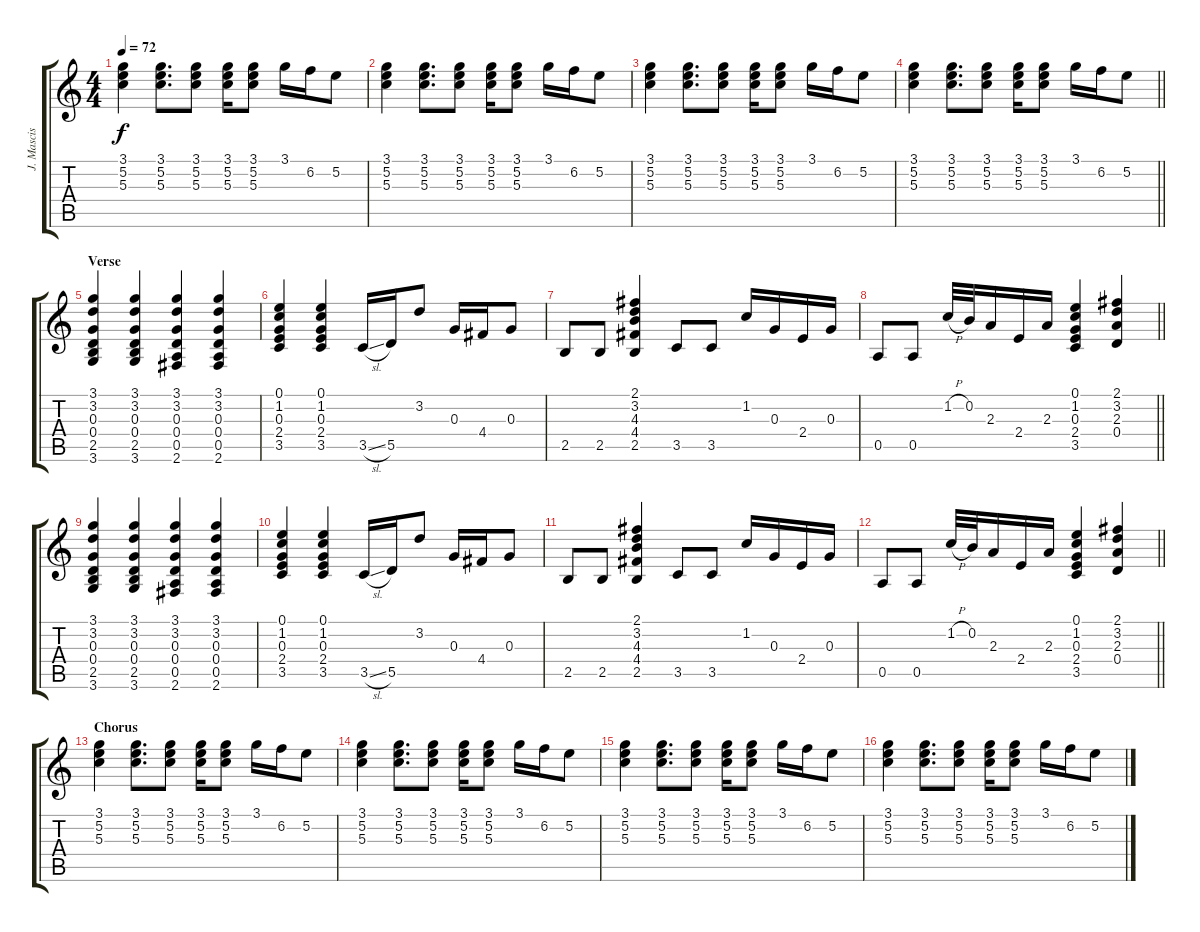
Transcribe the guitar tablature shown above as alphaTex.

\track ("J. Mascis acoustic" "J. Mascis ") {mute instrument acousticguitarsteel}
\staff {score tabs}
\tuning (E4 B3 G3 D3 A2 E2) {hide}
\ts (4 4)
\tempo 72
\clef g2
\ks c
(3.1 5.2 5.3).4{dy f} (3.1 5.2 5.3).8{d} (3.1 5.2 5.3).8 (3.1 5.2 5.3).16 (3.1 5.2 5.3).8 3.1.16 6.2.16 5.2.8 |
(3.1 5.2 5.3).4 (3.1 5.2 5.3).8{d} (3.1 5.2 5.3).8 (3.1 5.2 5.3).16 (3.1 5.2 5.3).8 3.1.16 6.2.16 5.2.8 |
(3.1 5.2 5.3).4 (3.1 5.2 5.3).8{d} (3.1 5.2 5.3).8 (3.1 5.2 5.3).16 (3.1 5.2 5.3).8 3.1.16 6.2.16 5.2.8 |
\barLineRight lightlight
(3.1 5.2 5.3).4 (3.1 5.2 5.3).8{d} (3.1 5.2 5.3).8 (3.1 5.2 5.3).16 (3.1 5.2 5.3).8 3.1.16 6.2.16 5.2.8 |
\section ("" "Verse")
(3.1 3.2 0.3 0.4 2.5 3.6).4 (3.1 3.2 0.3 0.4 2.5 3.6).4 (3.1 3.2 0.3 0.4 0.5 2.6).4 (3.1 3.2 0.3 0.4 0.5 2.6).4 |
(0.1 1.2 0.3 2.4 3.5).4 (0.1 1.2 0.3 2.4 3.5).4 3.5{sl}.16 5.5.16 3.2.8 0.3.16 4.4.16 0.3.8 |
2.5.8 2.5.8 (2.1 3.2 4.3 4.4 2.5).4 3.5.8 3.5.8 1.2.16 0.3.16 2.4.16 0.3.16 |
\barLineRight lightlight
0.5.8 0.5.8 1.2{h}.32 0.2.32 2.3.16 2.4.16 2.3.16 (0.1 1.2 0.3 2.4 3.5).4 (2.1 3.2 2.3 0.4).4 |
(3.1 3.2 0.3 0.4 2.5 3.6).4 (3.1 3.2 0.3 0.4 2.5 3.6).4 (3.1 3.2 0.3 0.4 0.5 2.6).4 (3.1 3.2 0.3 0.4 0.5 2.6).4 |
(0.1 1.2 0.3 2.4 3.5).4 (0.1 1.2 0.3 2.4 3.5).4 3.5{sl}.16 5.5.16 3.2.8 0.3.16 4.4.16 0.3.8 |
2.5.8 2.5.8 (2.1 3.2 4.3 4.4 2.5).4 3.5.8 3.5.8 1.2.16 0.3.16 2.4.16 0.3.16 |
\barLineRight lightlight
0.5.8 0.5.8 1.2{h}.32 0.2.32 2.3.16 2.4.16 2.3.16 (0.1 1.2 0.3 2.4 3.5).4 (2.1 3.2 2.3 0.4).4 |
\section ("" "Chorus")
(3.1 5.2 5.3).4 (3.1 5.2 5.3).8{d} (3.1 5.2 5.3).8 (3.1 5.2 5.3).16 (3.1 5.2 5.3).8 3.1.16 6.2.16 5.2.8 |
(3.1 5.2 5.3).4 (3.1 5.2 5.3).8{d} (3.1 5.2 5.3).8 (3.1 5.2 5.3).16 (3.1 5.2 5.3).8 3.1.16 6.2.16 5.2.8 |
(3.1 5.2 5.3).4 (3.1 5.2 5.3).8{d} (3.1 5.2 5.3).8 (3.1 5.2 5.3).16 (3.1 5.2 5.3).8 3.1.16 6.2.16 5.2.8 |
(3.1 5.2 5.3).4 (3.1 5.2 5.3).8{d} (3.1 5.2 5.3).8 (3.1 5.2 5.3).16 (3.1 5.2 5.3).8 3.1.16 6.2.16 5.2.8
